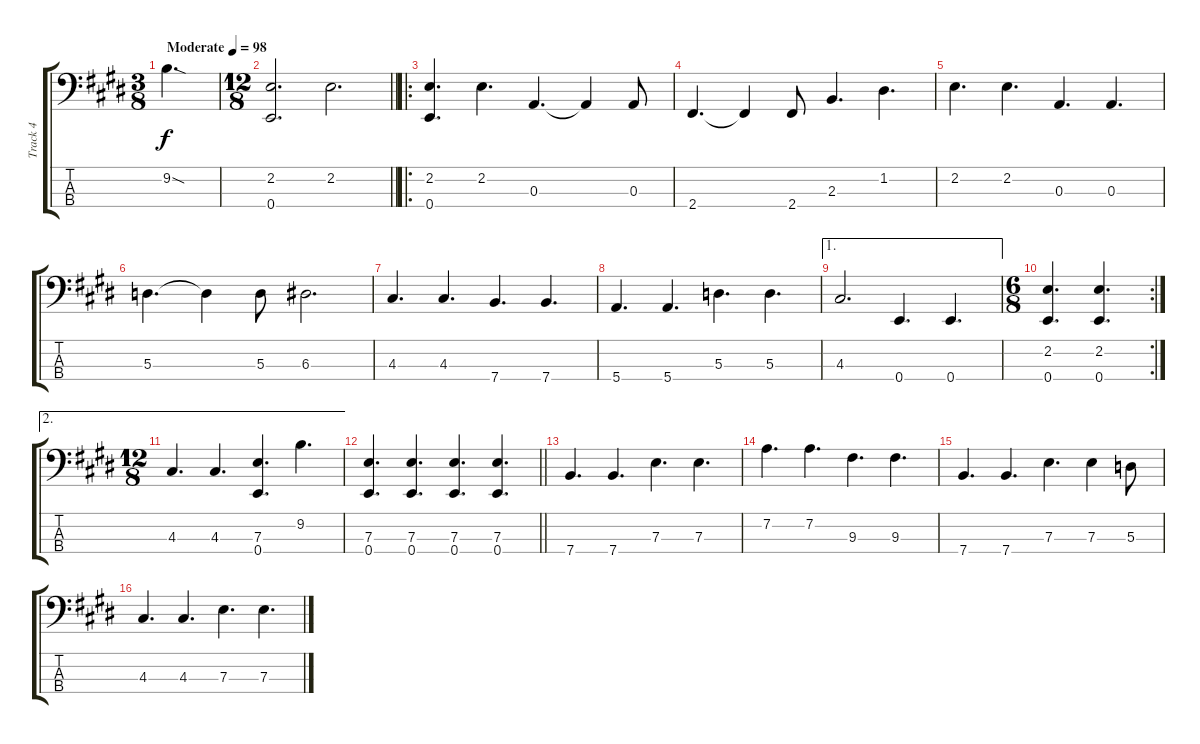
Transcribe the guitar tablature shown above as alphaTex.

\track ("Track 4" "Track 4") {instrument electricbassfinger}
\staff {score tabs}
\tuning (G2 D2 A1 E1) {hide}
\ts (3 8)
\tempo (98 "Moderate")
\clef f4
\ks e
9.2{sod}.4{d dy f instrument electricbassfinger} |
\ts (12 8)
\barLineRight lightlight
(2.2 0.4).2{d} 2.2.2{d} |
\ro
(2.2 0.4).4{d} 2.2.4{d} 0.3.4{d} 0.3{t}.4 0.3.8 |
2.4.4{d} 2.4{t}.4 2.4.8 2.3.4{d} 1.2.4{d} |
2.2.4{d} 2.2.4{d} 0.3.4{d} 0.3.4{d} |
5.3.4{d} 5.3{t}.4 5.3.8 6.3.2{d} |
4.3.4{d} 4.3.4{d} 7.4.4{d} 7.4.4{d} |
5.4.4{d} 5.4.4{d} 5.3.4{d} 5.3.4{d} |
\ae 1
4.3.2{d} 0.4.4{d} 0.4.4{d} |
\rc 2
\ts (6 8)
(2.2 0.4).4{d} (2.2 0.4).4{d} |
\ae 2
\ts (12 8)
4.3.4{d} 4.3.4{d} (7.3 0.4).4{d} 9.2.4{d} |
\barLineRight lightlight
(7.3 0.4).4{d} (7.3 0.4).4{d} (7.3 0.4).4{d} (7.3 0.4).4{d} |
7.4.4{d} 7.4.4{d} 7.3.4{d} 7.3.4{d} |
7.2.4{d} 7.2.4{d} 9.3.4{d} 9.3.4{d} |
7.4.4{d} 7.4.4{d} 7.3.4{d} 7.3.4 5.3.8 |
4.3.4{d} 4.3.4{d} 7.3.4{d} 7.3.4{d}
